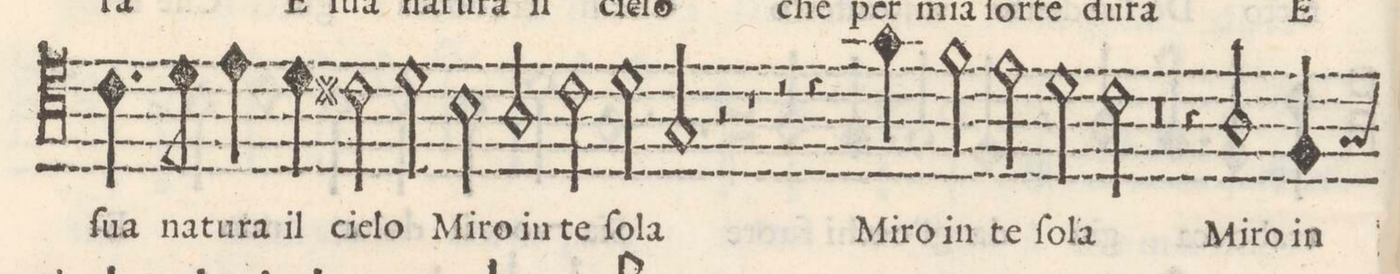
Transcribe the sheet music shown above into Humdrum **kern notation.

**kern	**text
*I"Sesto	*
*clefC4	*
*k[]	*
*met(C)	*
*M2/1	*
4.c\	ſua
8d\	na-
4e\	-tu-
4d\	-ra il
=19-	=19-
2c#X\	cie-
2d\	-lo
2B\	Mi-
2A/	-ro in
=20-	=20-
2cny\	te
2d\	ſo-
2G/	-la
2r	.
=21-	=21-
1r	.
2r	.
4r	.
4g\	Mi-
=22-	=22-
2f\	-ro in
2e\	te
2d\	ſo-
2c\	-la
=23-	=23-
0r	.
=24-	=24-
4r	.
2A/	Mi-
4F/	-ro in
*-	*-
